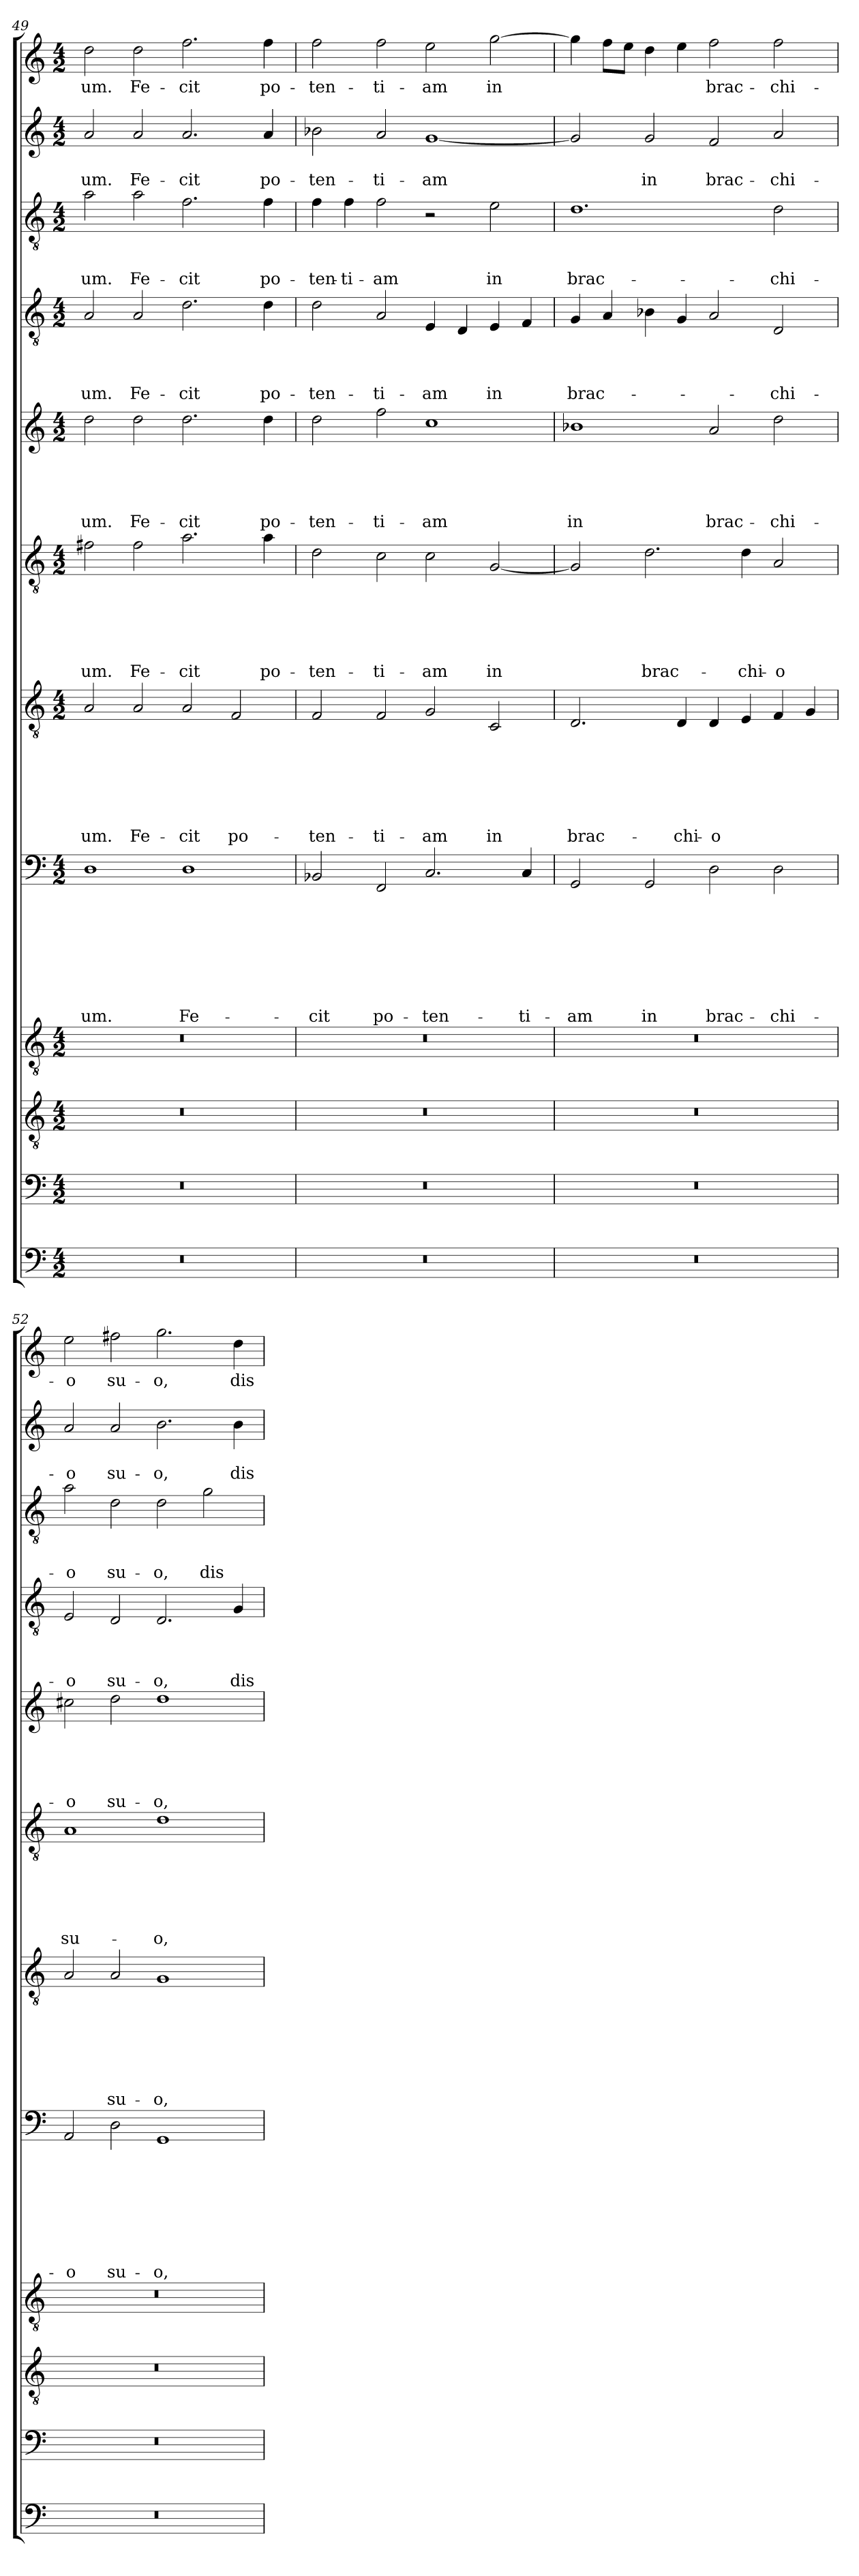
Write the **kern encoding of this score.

**kern	**kern	**kern	**kern	**kern	**text	**text	**text	**text	**text	**text	**text	**text	**kern	**text	**text	**text	**text	**text	**text	**text	**kern	**text	**text	**text	**text	**text	**text	**kern	**text	**text	**text	**text	**text	**kern	**text	**text	**text	**text	**kern	**text	**text	**text	**kern	**text	**text	**kern	**text
*part12	*part11	*part10	*part9	*part8	*part8	*part8	*part8	*part8	*part8	*part8	*part8	*part8	*part7	*part7	*part7	*part7	*part7	*part7	*part7	*part7	*part6	*part6	*part6	*part6	*part6	*part6	*part6	*part5	*part5	*part5	*part5	*part5	*part5	*part4	*part4	*part4	*part4	*part4	*part3	*part3	*part3	*part3	*part2	*part2	*part2	*part1	*part1
*staff12	*staff11	*staff10	*staff9	*staff8	*staff8	*staff8	*staff8	*staff8	*staff8	*staff8	*staff8	*staff8	*staff7	*staff7	*staff7	*staff7	*staff7	*staff7	*staff7	*staff7	*staff6	*staff6	*staff6	*staff6	*staff6	*staff6	*staff6	*staff5	*staff5	*staff5	*staff5	*staff5	*staff5	*staff4	*staff4	*staff4	*staff4	*staff4	*staff3	*staff3	*staff3	*staff3	*staff2	*staff2	*staff2	*staff1	*staff1
!!LO:PB:g=z
*clefF4	*clefF4	*clefGv2	*clefGv2	*clefF4	*	*	*	*	*	*	*	*	*clefGv2	*	*	*	*	*	*	*	*clefGv2	*	*	*	*	*	*	*clefG2	*	*	*	*	*	*clefGv2	*	*	*	*	*clefGv2	*	*	*	*clefG2	*	*	*clefG2	*
*k[]	*k[]	*k[]	*k[]	*k[]	*	*	*	*	*	*	*	*	*k[]	*	*	*	*	*	*	*	*k[]	*	*	*	*	*	*	*k[]	*	*	*	*	*	*k[]	*	*	*	*	*k[]	*	*	*	*k[]	*	*	*k[]	*
*C:	*C:	*C:	*C:	*C:	*	*	*	*	*	*	*	*	*C:	*	*	*	*	*	*	*	*C:	*	*	*	*	*	*	*C:	*	*	*	*	*	*C:	*	*	*	*	*C:	*	*	*	*C:	*	*	*C:	*
*M4/2	*M4/2	*M4/2	*M4/2	*M4/2	*	*	*	*	*	*	*	*	*M4/2	*	*	*	*	*	*	*	*M4/2	*	*	*	*	*	*	*M4/2	*	*	*	*	*	*M4/2	*	*	*	*	*M4/2	*	*	*	*M4/2	*	*	*M4/2	*
=49	=49	=49	=49	=49	=49	=49	=49	=49	=49	=49	=49	=49	=49	=49	=49	=49	=49	=49	=49	=49	=49	=49	=49	=49	=49	=49	=49	=49	=49	=49	=49	=49	=49	=49	=49	=49	=49	=49	=49	=49	=49	=49	=49	=49	=49	=49	=49
!	!	!	!	!	!	!	!	!	!	!	!	!LO:LY:b	!	!	!	!	!	!	!	!LO:LY:b	!	!	!	!	!	!	!LO:LY:b	!	!	!	!	!	!LO:LY:b	!	!	!	!	!LO:LY:b	!	!	!	!LO:LY:b	!	!	!LO:LY:b	!	!LO:LY:b
0r	0r	0r	0r	1D	.	.	.	.	.	.	.	-um.	2A/	.	.	.	.	.	.	-um.	2f#X\	.	.	.	.	.	-um.	2dd\	.	.	.	.	-um.	2A/	.	.	.	-um.	2a\	.	.	-um.	2a/	.	-um.	2dd\	-um.
!	!	!	!	!	!	!	!	!	!	!	!	!	!	!	!	!	!	!	!	!LO:LY:b	!	!	!	!	!	!	!LO:LY:b	!	!	!	!	!	!LO:LY:b	!	!	!	!	!LO:LY:b	!	!	!	!LO:LY:b	!	!	!LO:LY:b	!	!LO:LY:b
.	.	.	.	.	.	.	.	.	.	.	.	.	2A/	.	.	.	.	.	.	Fe-	2f#\	.	.	.	.	.	Fe-	2dd\	.	.	.	.	Fe-	2A/	.	.	.	Fe-	2a\	.	.	Fe-	2a/	.	Fe-	2dd\	Fe-
!	!	!	!	!	!	!	!	!	!	!	!	!LO:LY:b	!	!	!	!	!	!	!	!LO:LY:b	!	!	!	!	!	!	!LO:LY:b	!	!	!	!	!	!LO:LY:b	!	!	!	!	!LO:LY:b	!	!	!	!LO:LY:b	!	!	!LO:LY:b	!	!LO:LY:b
.	.	.	.	1D	.	.	.	.	.	.	.	Fe-	2A/	.	.	.	.	.	.	-cit	2.a\	.	.	.	.	.	-cit	2.dd\	.	.	.	.	-cit	2.d\	.	.	.	-cit	2.f\	.	.	-cit	2.a/	.	-cit	2.ff\	-cit
!	!	!	!	!	!	!	!	!	!	!	!	!	!	!	!	!	!	!	!	!LO:LY:b	!	!	!	!	!	!	!	!	!	!	!	!	!	!	!	!	!	!	!	!	!	!	!	!	!	!	!
.	.	.	.	.	.	.	.	.	.	.	.	.	2F/	.	.	.	.	.	.	po-	.	.	.	.	.	.	.	.	.	.	.	.	.	.	.	.	.	.	.	.	.	.	.	.	.	.	.
!	!	!	!	!	!	!	!	!	!	!	!	!	!	!	!	!	!	!	!	!	!	!	!	!	!	!	!LO:LY:b	!	!	!	!	!	!LO:LY:b	!	!	!	!	!LO:LY:b	!	!	!	!LO:LY:b	!	!	!LO:LY:b	!	!LO:LY:b
.	.	.	.	.	.	.	.	.	.	.	.	.	.	.	.	.	.	.	.	.	4a\	.	.	.	.	.	po-	4dd\	.	.	.	.	po-	4d\	.	.	.	po-	4f\	.	.	po-	4a/	.	po-	4ff\	po-
=50	=50	=50	=50	=50	=50	=50	=50	=50	=50	=50	=50	=50	=50	=50	=50	=50	=50	=50	=50	=50	=50	=50	=50	=50	=50	=50	=50	=50	=50	=50	=50	=50	=50	=50	=50	=50	=50	=50	=50	=50	=50	=50	=50	=50	=50	=50	=50
!	!	!	!	!	!	!	!	!	!	!	!	!LO:LY:b	!	!	!	!	!	!	!	!LO:LY:b	!	!	!	!	!	!	!LO:LY:b	!	!	!	!	!	!LO:LY:b	!	!	!	!	!LO:LY:b	!	!	!	!LO:LY:b	!	!	!LO:LY:b	!	!LO:LY:b
0r	0r	0r	0r	2BB-X/	.	.	.	.	.	.	.	-cit	2F/	.	.	.	.	.	.	-ten-	2d\	.	.	.	.	.	-ten-	2dd\	.	.	.	.	-ten-	2d\	.	.	.	-ten-	4f\	.	.	-ten-	2b-X\	.	-ten-	2ff\	-ten-
!	!	!	!	!	!	!	!	!	!	!	!	!	!	!	!	!	!	!	!	!	!	!	!	!	!	!	!	!	!	!	!	!	!	!	!	!	!	!	!	!	!	!LO:LY:b	!	!	!	!	!
.	.	.	.	.	.	.	.	.	.	.	.	.	.	.	.	.	.	.	.	.	.	.	.	.	.	.	.	.	.	.	.	.	.	.	.	.	.	.	4f\	.	.	-ti-	.	.	.	.	.
!	!	!	!	!	!	!	!	!	!	!	!	!LO:LY:b	!	!	!	!	!	!	!	!LO:LY:b	!	!	!	!	!	!	!LO:LY:b	!	!	!	!	!	!LO:LY:b	!	!	!	!	!LO:LY:b	!	!	!	!LO:LY:b	!	!	!LO:LY:b	!	!LO:LY:b
.	.	.	.	2FF/	.	.	.	.	.	.	.	po-	2F/	.	.	.	.	.	.	-ti-	2c\	.	.	.	.	.	-ti-	2ff\	.	.	.	.	-ti-	2A/	.	.	.	-ti-	2f\	.	.	-am	2a/	.	-ti-	2ff\	-ti-
!	!	!	!	!	!	!	!	!	!	!	!	!LO:LY:b	!	!	!	!	!	!	!	!LO:LY:b	!	!	!	!	!	!	!LO:LY:b	!	!	!	!	!	!LO:LY:b	!	!	!	!	!LO:LY:b	!	!	!	!	!	!	!LO:LY:b	!	!LO:LY:b
.	.	.	.	2.C/	.	.	.	.	.	.	.	-ten-	2G/	.	.	.	.	.	.	-am	2c\	.	.	.	.	.	-am	1cc	.	.	.	.	-am	4E/	.	.	.	-am	2r	.	.	.	[1g	.	-am	2ee\	-am
.	.	.	.	.	.	.	.	.	.	.	.	.	.	.	.	.	.	.	.	.	.	.	.	.	.	.	.	.	.	.	.	.	.	4D/	.	.	.	.	.	.	.	.	.	.	.	.	.
!	!	!	!	!	!	!	!	!	!	!	!	!	!	!	!	!	!	!	!	!LO:LY:b	!	!	!	!	!	!	!LO:LY:b	!	!	!	!	!	!	!	!	!	!	!LO:LY:b	!	!	!	!LO:LY:b	!	!	!	!	!LO:LY:b
.	.	.	.	.	.	.	.	.	.	.	.	.	2C/	.	.	.	.	.	.	in	[2G/	.	.	.	.	.	in	.	.	.	.	.	.	4E/	.	.	.	in	2e\	.	.	in	.	.	.	[2gg\	in
!	!	!	!	!	!	!	!	!	!	!	!	!LO:LY:b	!	!	!	!	!	!	!	!	!	!	!	!	!	!	!	!	!	!	!	!	!	!	!	!	!	!	!	!	!	!	!	!	!	!	!
.	.	.	.	4C/	.	.	.	.	.	.	.	-ti-	.	.	.	.	.	.	.	.	.	.	.	.	.	.	.	.	.	.	.	.	.	4F/	.	.	.	.	.	.	.	.	.	.	.	.	.
=51	=51	=51	=51	=51	=51	=51	=51	=51	=51	=51	=51	=51	=51	=51	=51	=51	=51	=51	=51	=51	=51	=51	=51	=51	=51	=51	=51	=51	=51	=51	=51	=51	=51	=51	=51	=51	=51	=51	=51	=51	=51	=51	=51	=51	=51	=51	=51
!	!	!	!	!	!	!	!	!	!	!	!	!LO:LY:b	!	!	!	!	!	!	!	!LO:LY:b	!	!	!	!	!	!	!	!	!	!	!	!	!LO:LY:b	!	!	!	!	!LO:LY:b	!	!	!	!LO:LY:b	!	!	!	!	!
0r	0r	0r	0r	2GG/	.	.	.	.	.	.	.	-am	2.D/	.	.	.	.	.	.	brac-	2G/]	.	.	.	.	.	.	1b-X	.	.	.	.	in	4G/	.	.	.	brac-	1.d	.	.	brac-	2g/]	.	.	4gg\]	.
.	.	.	.	.	.	.	.	.	.	.	.	.	.	.	.	.	.	.	.	.	.	.	.	.	.	.	.	.	.	.	.	.	.	4A/	.	.	.	.	.	.	.	.	.	.	.	8ff\L	.
.	.	.	.	.	.	.	.	.	.	.	.	.	.	.	.	.	.	.	.	.	.	.	.	.	.	.	.	.	.	.	.	.	.	.	.	.	.	.	.	.	.	.	.	.	.	8ee\J	.
!	!	!	!	!	!	!	!	!	!	!	!	!LO:LY:b	!	!	!	!	!	!	!	!	!	!	!	!	!	!	!LO:LY:b	!	!	!	!	!	!	!	!	!	!	!	!	!	!	!	!	!	!LO:LY:b	!	!
.	.	.	.	2GG/	.	.	.	.	.	.	.	in	.	.	.	.	.	.	.	.	2.d\	.	.	.	.	.	brac-	.	.	.	.	.	.	4B-X\	.	.	.	.	.	.	.	.	2g/	.	in	4dd\	.
!	!	!	!	!	!	!	!	!	!	!	!	!	!	!	!	!	!	!	!	!LO:LY:b	!	!	!	!	!	!	!	!	!	!	!	!	!	!	!	!	!	!	!	!	!	!	!	!	!	!	!
.	.	.	.	.	.	.	.	.	.	.	.	.	4D/	.	.	.	.	.	.	-chi-	.	.	.	.	.	.	.	.	.	.	.	.	.	4G/	.	.	.	.	.	.	.	.	.	.	.	4ee\	.
!	!	!	!	!	!	!	!	!	!	!	!	!LO:LY:b	!	!	!	!	!	!	!	!LO:LY:b	!	!	!	!	!	!	!	!	!	!	!	!	!LO:LY:b	!	!	!	!	!	!	!	!	!	!	!	!LO:LY:b	!	!LO:LY:b
.	.	.	.	2D\	.	.	.	.	.	.	.	brac-	4D/	.	.	.	.	.	.	-o	.	.	.	.	.	.	.	2a/	.	.	.	.	brac-	2A/	.	.	.	.	.	.	.	.	2f/	.	brac-	2ff\	brac-
!	!	!	!	!	!	!	!	!	!	!	!	!	!	!	!	!	!	!	!	!	!	!	!	!	!	!	!LO:LY:b	!	!	!	!	!	!	!	!	!	!	!	!	!	!	!	!	!	!	!	!
.	.	.	.	.	.	.	.	.	.	.	.	.	4E/	.	.	.	.	.	.	.	4d\	.	.	.	.	.	-chi-	.	.	.	.	.	.	.	.	.	.	.	.	.	.	.	.	.	.	.	.
!	!	!	!	!	!	!	!	!	!	!	!	!LO:LY:b	!	!	!	!	!	!	!	!	!	!	!	!	!	!	!LO:LY:b	!	!	!	!	!	!LO:LY:b	!	!	!	!	!LO:LY:b	!	!	!	!LO:LY:b	!	!	!LO:LY:b	!	!LO:LY:b
.	.	.	.	2D\	.	.	.	.	.	.	.	-chi-	4F/	.	.	.	.	.	.	.	2A/	.	.	.	.	.	-o	2dd\	.	.	.	.	-chi-	2D/	.	.	.	-chi-	2d\	.	.	-chi-	2a/	.	-chi-	2ff\	-chi-
.	.	.	.	.	.	.	.	.	.	.	.	.	4G/	.	.	.	.	.	.	.	.	.	.	.	.	.	.	.	.	.	.	.	.	.	.	.	.	.	.	.	.	.	.	.	.	.	.
=52	=52	=52	=52	=52	=52	=52	=52	=52	=52	=52	=52	=52	=52	=52	=52	=52	=52	=52	=52	=52	=52	=52	=52	=52	=52	=52	=52	=52	=52	=52	=52	=52	=52	=52	=52	=52	=52	=52	=52	=52	=52	=52	=52	=52	=52	=52	=52
!	!	!	!	!	!	!	!	!	!	!	!	!LO:LY:b	!	!	!	!	!	!	!	!	!	!	!	!	!	!	!LO:LY:b	!	!	!	!	!	!LO:LY:b	!	!	!	!	!LO:LY:b	!	!	!	!LO:LY:b	!	!	!LO:LY:b	!	!LO:LY:b
0r	0r	0r	0r	2AA/	.	.	.	.	.	.	.	-o	2A/	.	.	.	.	.	.	.	1A	.	.	.	.	.	su-	2cc#X\	.	.	.	.	-o	2E/	.	.	.	-o	2a\	.	.	-o	2a/	.	-o	2ee\	-o
!	!	!	!	!	!	!	!	!	!	!	!	!LO:LY:b	!	!	!	!	!	!	!	!LO:LY:b	!	!	!	!	!	!	!	!	!	!	!	!	!LO:LY:b	!	!	!	!	!LO:LY:b	!	!	!	!LO:LY:b	!	!	!LO:LY:b	!	!LO:LY:b
.	.	.	.	2D\	.	.	.	.	.	.	.	su-	2A/	.	.	.	.	.	.	su-	.	.	.	.	.	.	.	2dd\	.	.	.	.	su-	2D/	.	.	.	su-	2d\	.	.	su-	2a/	.	su-	2ff#X\	su-
!	!	!	!	!	!	!	!	!	!	!	!	!LO:LY:b	!	!	!	!	!	!	!	!LO:LY:b	!	!	!	!	!	!	!LO:LY:b	!	!	!	!	!	!LO:LY:b	!	!	!	!	!LO:LY:b	!	!	!	!LO:LY:b	!	!	!LO:LY:b	!	!LO:LY:b
.	.	.	.	1GG	.	.	.	.	.	.	.	-o,	1G	.	.	.	.	.	.	-o,	1d	.	.	.	.	.	-o,	1dd	.	.	.	.	-o,	2.D/	.	.	.	-o,	2d\	.	.	-o,	2.b\	.	-o,	2.gg\	-o,
!	!	!	!	!	!	!	!	!	!	!	!	!	!	!	!	!	!	!	!	!	!	!	!	!	!	!	!	!	!	!	!	!	!	!	!	!	!	!	!	!	!	!LO:LY:b	!	!	!	!	!
.	.	.	.	.	.	.	.	.	.	.	.	.	.	.	.	.	.	.	.	.	.	.	.	.	.	.	.	.	.	.	.	.	.	.	.	.	.	.	2g\	.	.	dis-	.	.	.	.	.
!	!	!	!	!	!	!	!	!	!	!	!	!	!	!	!	!	!	!	!	!	!	!	!	!	!	!	!	!	!	!	!	!	!	!	!	!	!	!LO:LY:b	!	!	!	!	!	!	!LO:LY:b	!	!LO:LY:b
.	.	.	.	.	.	.	.	.	.	.	.	.	.	.	.	.	.	.	.	.	.	.	.	.	.	.	.	.	.	.	.	.	.	4G/	.	.	.	dis-	.	.	.	.	4b\	.	dis-	4dd\	dis-
=	=	=	=	=	=	=	=	=	=	=	=	=	=	=	=	=	=	=	=	=	=	=	=	=	=	=	=	=	=	=	=	=	=	=	=	=	=	=	=	=	=	=	=	=	=	=	=
*-	*-	*-	*-	*-	*-	*-	*-	*-	*-	*-	*-	*-	*-	*-	*-	*-	*-	*-	*-	*-	*-	*-	*-	*-	*-	*-	*-	*-	*-	*-	*-	*-	*-	*-	*-	*-	*-	*-	*-	*-	*-	*-	*-	*-	*-	*-	*-
